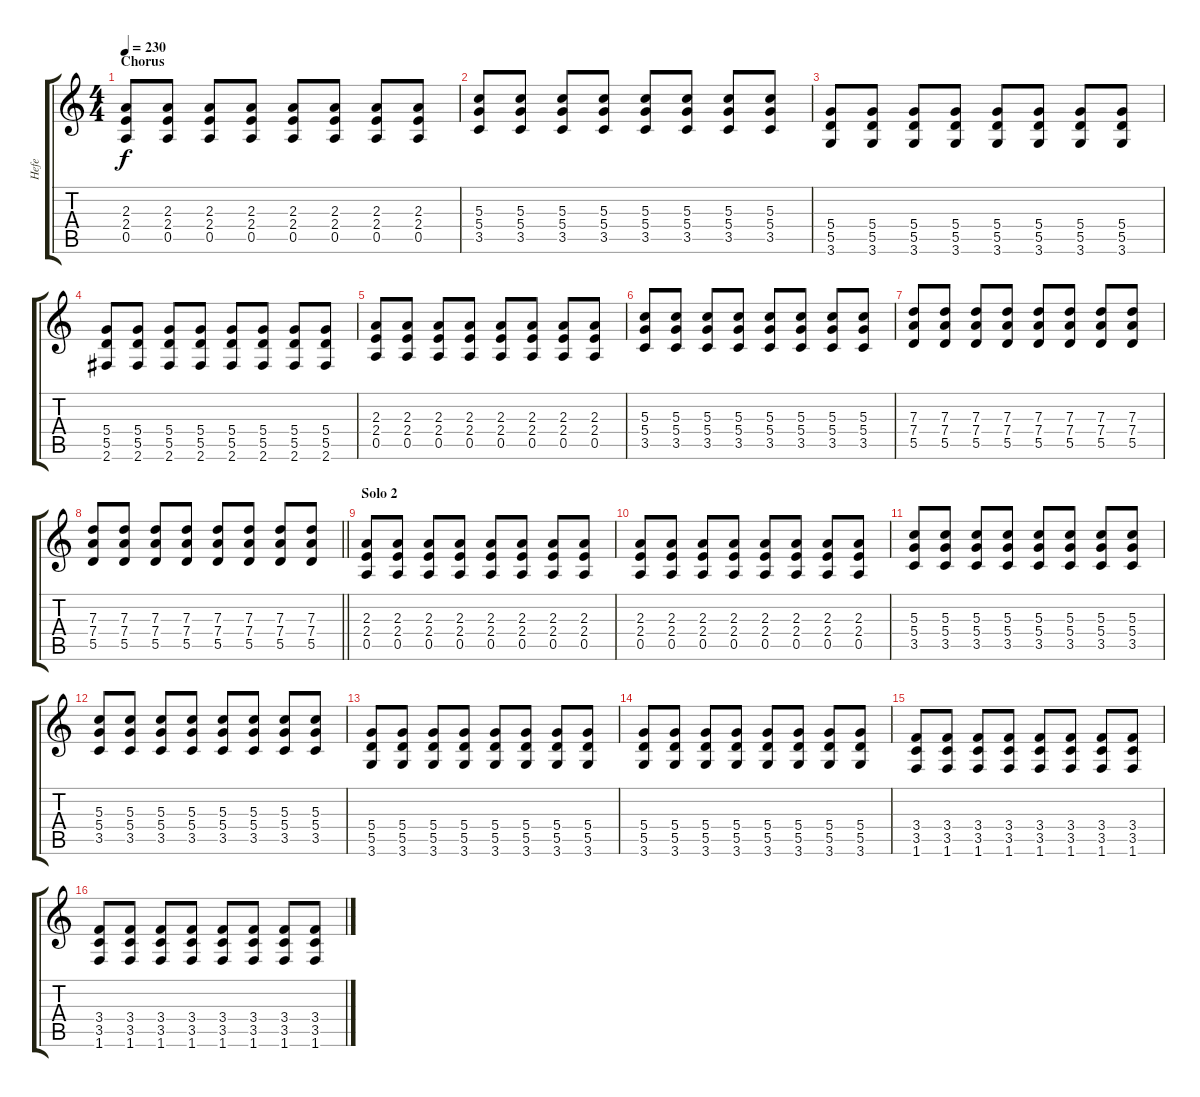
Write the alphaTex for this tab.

\track ("Hefe" "Hefe") {instrument overdrivenguitar}
\staff {score tabs}
\tuning (E4 B3 G3 D3 A2 E2) {hide}
\ts (4 4)
\section ("" "Chorus")
\tempo 230
\clef g2
\ks c
(2.3 2.4 0.5).8{dy f} (2.3 2.4 0.5).8 (2.3 2.4 0.5).8 (2.3 2.4 0.5).8 (2.3 2.4 0.5).8 (2.3 2.4 0.5).8 (2.3 2.4 0.5).8 (2.3 2.4 0.5).8 |
(5.3 5.4 3.5).8 (5.3 5.4 3.5).8 (5.3 5.4 3.5).8 (5.3 5.4 3.5).8 (5.3 5.4 3.5).8 (5.3 5.4 3.5).8 (5.3 5.4 3.5).8 (5.3 5.4 3.5).8 |
(5.4 5.5 3.6).8 (5.4 5.5 3.6).8 (5.4 5.5 3.6).8 (5.4 5.5 3.6).8 (5.4 5.5 3.6).8 (5.4 5.5 3.6).8 (5.4 5.5 3.6).8 (5.4 5.5 3.6).8 |
(5.4 5.5 2.6).8 (5.4 5.5 2.6).8 (5.4 5.5 2.6).8 (5.4 5.5 2.6).8 (5.4 5.5 2.6).8 (5.4 5.5 2.6).8 (5.4 5.5 2.6).8 (5.4 5.5 2.6).8 |
(2.3 2.4 0.5).8 (2.3 2.4 0.5).8 (2.3 2.4 0.5).8 (2.3 2.4 0.5).8 (2.3 2.4 0.5).8 (2.3 2.4 0.5).8 (2.3 2.4 0.5).8 (2.3 2.4 0.5).8 |
(5.3 5.4 3.5).8 (5.3 5.4 3.5).8 (5.3 5.4 3.5).8 (5.3 5.4 3.5).8 (5.3 5.4 3.5).8 (5.3 5.4 3.5).8 (5.3 5.4 3.5).8 (5.3 5.4 3.5).8 |
(7.3 7.4 5.5).8 (7.3 7.4 5.5).8 (7.3 7.4 5.5).8 (7.3 7.4 5.5).8 (7.3 7.4 5.5).8 (7.3 7.4 5.5).8 (7.3 7.4 5.5).8 (7.3 7.4 5.5).8 |
\barLineRight lightlight
(7.3 7.4 5.5).8 (7.3 7.4 5.5).8 (7.3 7.4 5.5).8 (7.3 7.4 5.5).8 (7.3 7.4 5.5).8 (7.3 7.4 5.5).8 (7.3 7.4 5.5).8 (7.3 7.4 5.5).8 |
\section ("" "Solo 2")
(2.3 2.4 0.5).8 (2.3 2.4 0.5).8 (2.3 2.4 0.5).8 (2.3 2.4 0.5).8 (2.3 2.4 0.5).8 (2.3 2.4 0.5).8 (2.3 2.4 0.5).8 (2.3 2.4 0.5).8 |
(2.3 2.4 0.5).8 (2.3 2.4 0.5).8 (2.3 2.4 0.5).8 (2.3 2.4 0.5).8 (2.3 2.4 0.5).8 (2.3 2.4 0.5).8 (2.3 2.4 0.5).8 (2.3 2.4 0.5).8 |
(5.3 5.4 3.5).8 (5.3 5.4 3.5).8 (5.3 5.4 3.5).8 (5.3 5.4 3.5).8 (5.3 5.4 3.5).8 (5.3 5.4 3.5).8 (5.3 5.4 3.5).8 (5.3 5.4 3.5).8 |
(5.3 5.4 3.5).8 (5.3 5.4 3.5).8 (5.3 5.4 3.5).8 (5.3 5.4 3.5).8 (5.3 5.4 3.5).8 (5.3 5.4 3.5).8 (5.3 5.4 3.5).8 (5.3 5.4 3.5).8 |
(5.4 5.5 3.6).8 (5.4 5.5 3.6).8 (5.4 5.5 3.6).8 (5.4 5.5 3.6).8 (5.4 5.5 3.6).8 (5.4 5.5 3.6).8 (5.4 5.5 3.6).8 (5.4 5.5 3.6).8 |
(5.4 5.5 3.6).8 (5.4 5.5 3.6).8 (5.4 5.5 3.6).8 (5.4 5.5 3.6).8 (5.4 5.5 3.6).8 (5.4 5.5 3.6).8 (5.4 5.5 3.6).8 (5.4 5.5 3.6).8 |
(3.4 3.5 1.6).8 (3.4 3.5 1.6).8 (3.4 3.5 1.6).8 (3.4 3.5 1.6).8 (3.4 3.5 1.6).8 (3.4 3.5 1.6).8 (3.4 3.5 1.6).8 (3.4 3.5 1.6).8 |
(3.4 3.5 1.6).8 (3.4 3.5 1.6).8 (3.4 3.5 1.6).8 (3.4 3.5 1.6).8 (3.4 3.5 1.6).8 (3.4 3.5 1.6).8 (3.4 3.5 1.6).8 (3.4 3.5 1.6).8
